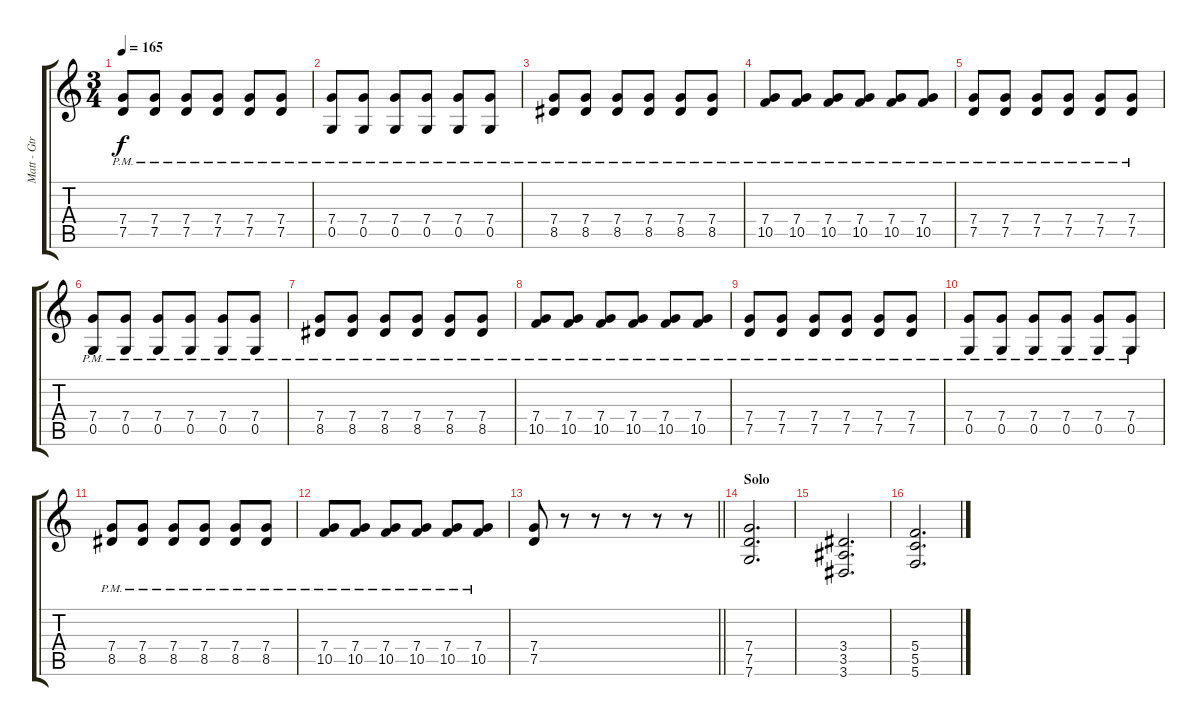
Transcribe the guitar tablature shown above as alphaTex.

\track ("Matt - Gtr. 1" "Matt - Gtr") {instrument distortionguitar}
\staff {score tabs}
\tuning (D4 A3 F3 C3 G2 C2) {hide}
\ts (3 4)
\tempo 165
\clef g2
\ks c
(7.4{pm} 7.5{pm}).8{dy f} (7.4{pm} 7.5{pm}).8 (7.4{pm} 7.5{pm}).8 (7.4{pm} 7.5{pm}).8 (7.4{pm} 7.5{pm}).8 (7.4{pm} 7.5{pm}).8 |
(7.4{pm} 0.5{pm}).8 (7.4{pm} 0.5{pm}).8 (7.4{pm} 0.5{pm}).8 (7.4{pm} 0.5{pm}).8 (7.4{pm} 0.5{pm}).8 (7.4{pm} 0.5{pm}).8 |
(7.4{pm} 8.5{pm}).8 (7.4{pm} 8.5{pm}).8 (7.4{pm} 8.5{pm}).8 (7.4{pm} 8.5{pm}).8 (7.4{pm} 8.5{pm}).8 (7.4{pm} 8.5{pm}).8 |
(7.4{pm} 10.5{pm}).8 (7.4{pm} 10.5{pm}).8 (7.4{pm} 10.5{pm}).8 (7.4{pm} 10.5{pm}).8 (7.4{pm} 10.5{pm}).8 (7.4{pm} 10.5{pm}).8 |
(7.4{pm} 7.5{pm}).8 (7.4{pm} 7.5{pm}).8 (7.4{pm} 7.5{pm}).8 (7.4{pm} 7.5{pm}).8 (7.4{pm} 7.5{pm}).8 (7.4{pm} 7.5{pm}).8 |
(7.4{pm} 0.5{pm}).8 (7.4{pm} 0.5{pm}).8 (7.4{pm} 0.5{pm}).8 (7.4{pm} 0.5{pm}).8 (7.4{pm} 0.5{pm}).8 (7.4{pm} 0.5{pm}).8 |
(7.4{pm} 8.5{pm}).8 (7.4{pm} 8.5{pm}).8 (7.4{pm} 8.5{pm}).8 (7.4{pm} 8.5{pm}).8 (7.4{pm} 8.5{pm}).8 (7.4{pm} 8.5{pm}).8 |
(7.4{pm} 10.5{pm}).8 (7.4{pm} 10.5{pm}).8 (7.4{pm} 10.5{pm}).8 (7.4{pm} 10.5{pm}).8 (7.4{pm} 10.5{pm}).8 (7.4{pm} 10.5{pm}).8 |
(7.4{pm} 7.5{pm}).8 (7.4{pm} 7.5{pm}).8 (7.4{pm} 7.5{pm}).8 (7.4{pm} 7.5{pm}).8 (7.4{pm} 7.5{pm}).8 (7.4{pm} 7.5{pm}).8 |
(7.4{pm} 0.5{pm}).8 (7.4{pm} 0.5{pm}).8 (7.4{pm} 0.5{pm}).8 (7.4{pm} 0.5{pm}).8 (7.4{pm} 0.5{pm}).8 (7.4{pm} 0.5{pm}).8 |
(7.4{pm} 8.5{pm}).8 (7.4{pm} 8.5{pm}).8 (7.4{pm} 8.5{pm}).8 (7.4{pm} 8.5{pm}).8 (7.4{pm} 8.5{pm}).8 (7.4{pm} 8.5{pm}).8 |
(7.4{pm} 10.5{pm}).8 (7.4{pm} 10.5{pm}).8 (7.4{pm} 10.5{pm}).8 (7.4{pm} 10.5{pm}).8 (7.4{pm} 10.5{pm}).8 (7.4{pm} 10.5{pm}).8 |
\barLineRight lightlight
(7.4 7.5).8 r.8 r.8 r.8 r.8 r.8 |
\section ("" "Solo")
(7.4 7.5 7.6).2{d} |
(3.4 3.5 3.6).2{d} |
(5.4 5.5 5.6).2{d}
